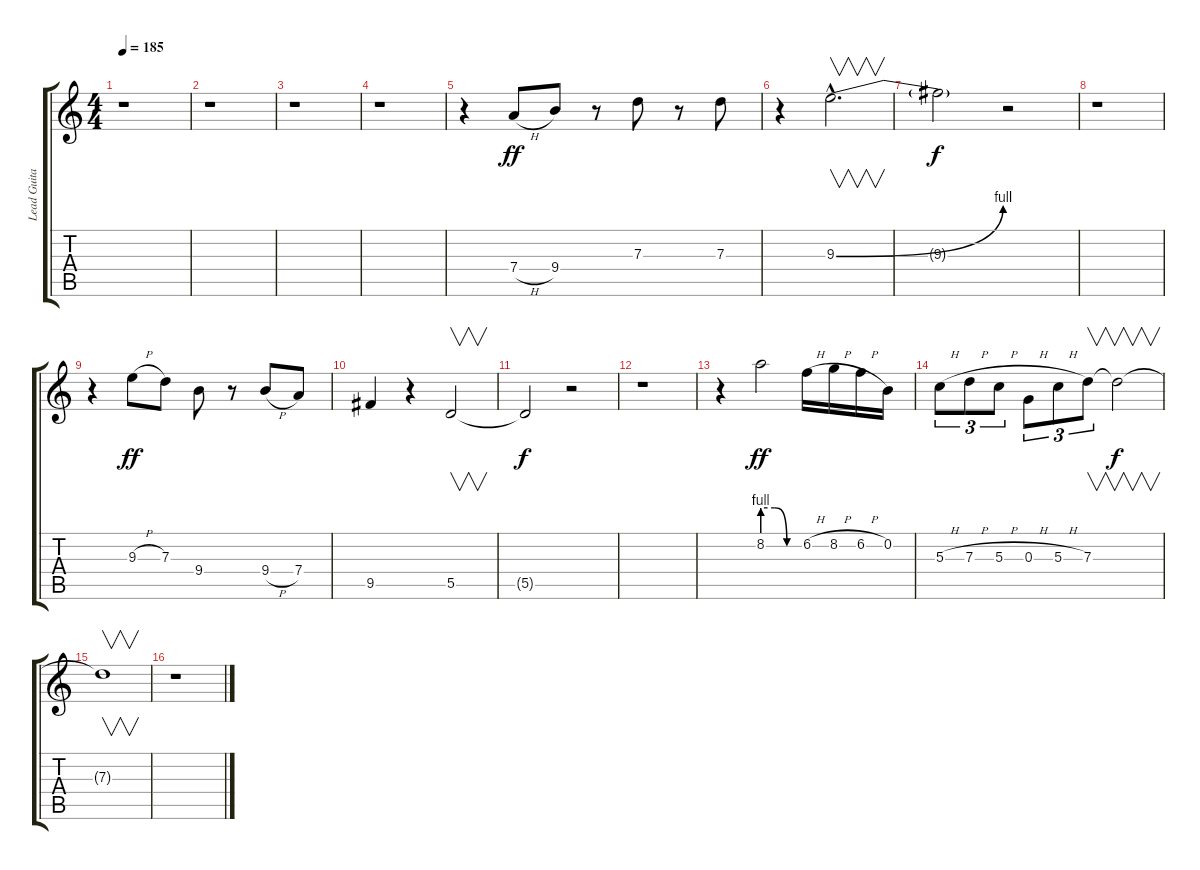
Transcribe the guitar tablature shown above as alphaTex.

\track ("Lead Guitar" "Lead Guita") {instrument overdrivenguitar}
\staff {score tabs}
\tuning (E4 B3 G3 D3 A2 E2) {hide}
\ts (4 4)
\tempo 185
\clef g2
\ks c
r.1{dy f} |
r.1 |
r.1 |
r.1 |
r.4 7.4{h}.8{dy ff} 9.4.8 r.8 7.3.8 r.8 7.3.8 |
r.4 9.3{be (bend 0 0 60 4) hac}.2{v d} |
9.3{t}.2{dy f} r.2 |
r.1 |
r.4 9.3{h}.8{dy ff} 7.3.8 9.4.8 r.8 9.4{h}.8 7.4.8 |
9.5.4 r.4 5.5.2{v} |
5.5{t}.2{dy f} r.2 |
r.1 |
r.4 8.2{be (custom 0 4 20 4 40 0 60 0)}.2{dy ff} 6.2{h}.16 8.2{h}.16 6.2{h}.16 0.2.16 |
5.3{h}.8{tu (3 2)} 7.3{h}.8{tu (3 2)} 5.3{h}.8{tu (3 2)} 0.3{h}.8{tu (3 2)} 5.3{h}.8{tu (3 2)} 7.3.8{v tu (3 2)} 7.3{t}.2{v dy f} |
7.3{t}.1{v} |
r.1
